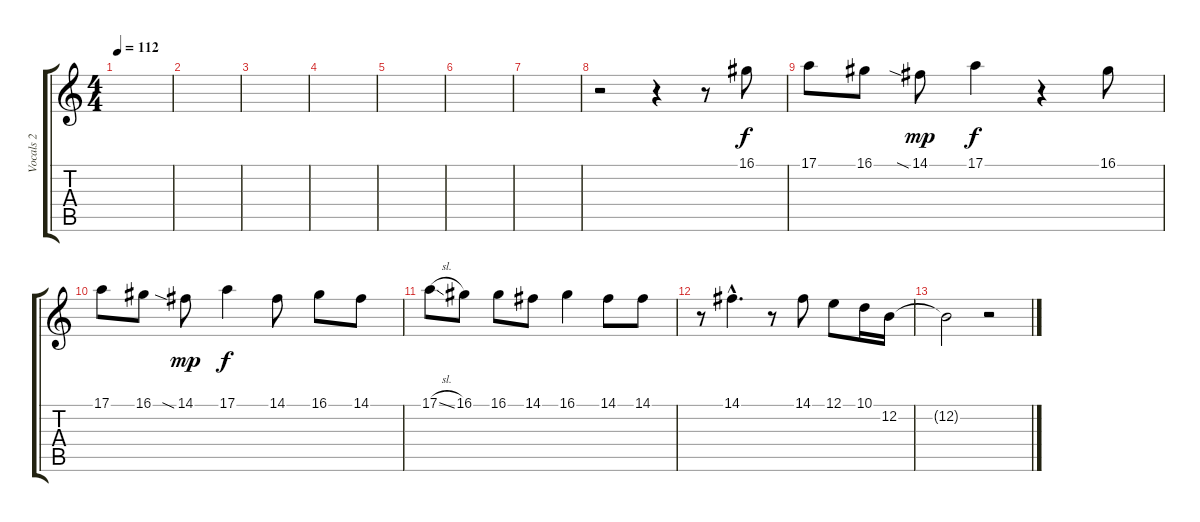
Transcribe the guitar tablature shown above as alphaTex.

\track ("Vocals 2" "Vocals 2") {instrument lead3calliope}
\staff {score tabs}
\tuning (E4 B3 G3 D3 A2 E2) {hide}
\ts (4 4)
\tempo 112
\clef g2
\ks c
|
|
|
|
|
|
|
r.2 r.4 r.8 16.1.8 |
17.1.8 16.1.8 14.1{sia}.8{dy mp} 17.1.4{dy f} r.4 16.1.8 |
17.1.8 16.1.8 14.1{sia}.8{dy mp} 17.1.4{dy f} 14.1.8 16.1.8 14.1.8 |
17.1{sl}.8 16.1.8 16.1.8 14.1.8 16.1.4 14.1.8 14.1.8 |
r.8 14.1{hac}.4{d} r.8 14.1.8 12.1.8 10.1.16 12.2.16 |
12.2{t}.2 r.2
